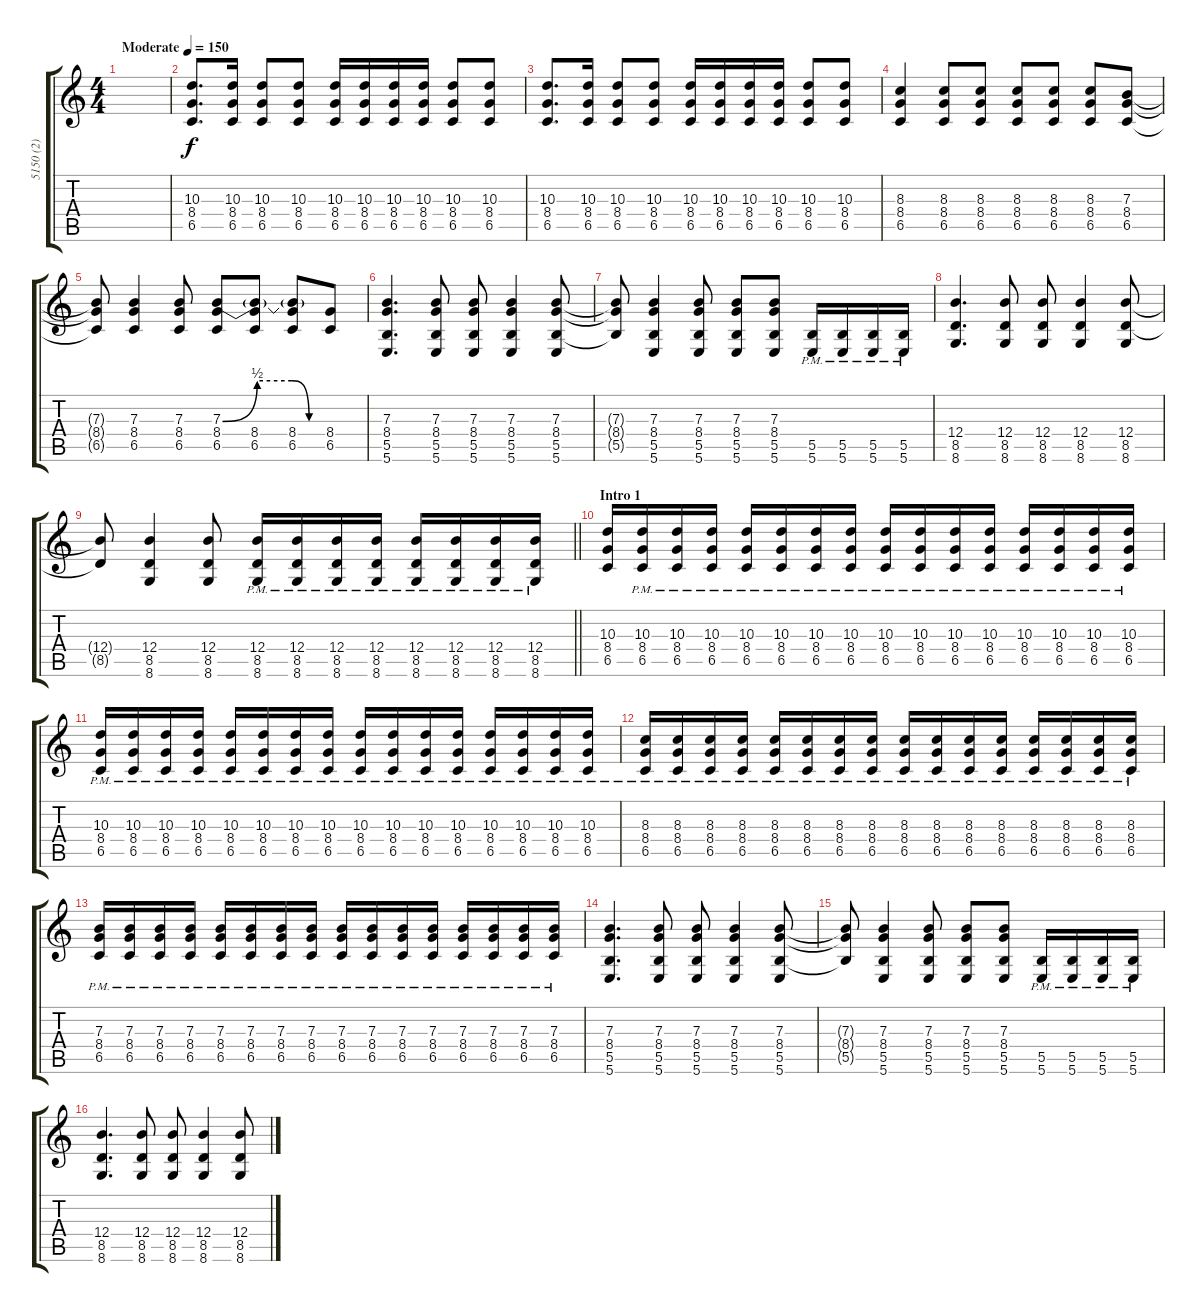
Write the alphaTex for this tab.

\track ("5150 (2)" "5150 (2)") {instrument electricguitarjazz}
\staff {score tabs}
\tuning (Db4 Ab3 E3 B2 Gb2 B1) {hide}
\ts (4 4)
\tempo (150 "Moderate")
\clef g2
\ks c
|
(10.3 8.4 6.5).8{d instrument overdrivenguitar} (10.3 8.4 6.5).16 (10.3 8.4 6.5).8 (10.3 8.4 6.5).8 (10.3 8.4 6.5).16 (10.3 8.4 6.5).16 (10.3 8.4 6.5).16 (10.3 8.4 6.5).16 (10.3 8.4 6.5).8 (10.3 8.4 6.5).8 |
(10.3 8.4 6.5).8{d} (10.3 8.4 6.5).16 (10.3 8.4 6.5).8 (10.3 8.4 6.5).8 (10.3 8.4 6.5).16 (10.3 8.4 6.5).16 (10.3 8.4 6.5).16 (10.3 8.4 6.5).16 (10.3 8.4 6.5).8 (10.3 8.4 6.5).8 |
(8.3 8.4 6.5).4 (8.3 8.4 6.5).8 (8.3 8.4 6.5).8 (8.3 8.4 6.5).8 (8.3 8.4 6.5).8 (8.3 8.4 6.5).8 (7.3 8.4 6.5).8 |
(7.3{t} 8.4{t} 6.5{t}).8 (7.3 8.4 6.5).4 (7.3 8.4 6.5).8 (7.3{be (custom 0 0 20 2 40 2 50 0 60 0)} 8.4 6.5).8 (7.3{t} 8.4 6.5).8 (7.3{t} 8.4 6.5).8 (8.4 6.5).8 |
(7.3 8.4 5.5 5.6).4{d} (7.3 8.4 5.5 5.6).8 (7.3 8.4 5.5 5.6).8 (7.3 8.4 5.5 5.6).4 (7.3 8.4 5.5 5.6).8 |
(7.3{t} 8.4{t} 5.5{t}).8 (7.3 8.4 5.5 5.6).4 (7.3 8.4 5.5 5.6).8 (7.3 8.4 5.5 5.6).8 (7.3 8.4 5.5 5.6).8 (5.5 5.6{pm}).16 (5.5 5.6{pm}).16 (5.5 5.6{pm}).16 (5.5 5.6{pm}).16 |
(12.4 8.5 8.6).4{d} (12.4 8.5 8.6).8 (12.4 8.5 8.6).8 (12.4 8.5 8.6).4 (12.4 8.5 8.6).8 |
\barLineRight lightlight
(12.4{t} 8.5{t}).8 (12.4 8.5 8.6).4 (12.4 8.5 8.6).8 (12.4 8.5 8.6{pm}).16 (12.4 8.5 8.6{pm}).16 (12.4 8.5 8.6{pm}).16 (12.4 8.5 8.6{pm}).16 (12.4 8.5 8.6{pm}).16 (12.4 8.5 8.6{pm}).16 (12.4 8.5 8.6{pm}).16 (12.4 8.5 8.6{pm}).16 |
\section ("" "Intro 1")
(10.3 8.4 6.5).16 (10.3 8.4 6.5{pm}).16 (10.3 8.4 6.5{pm}).16 (10.3 8.4 6.5{pm}).16 (10.3 8.4 6.5{pm}).16 (10.3 8.4 6.5{pm}).16 (10.3 8.4 6.5{pm}).16 (10.3 8.4 6.5{pm}).16 (10.3 8.4 6.5{pm}).16 (10.3 8.4 6.5{pm}).16 (10.3 8.4 6.5{pm}).16 (10.3 8.4 6.5{pm}).16 (10.3 8.4 6.5{pm}).16 (10.3 8.4 6.5{pm}).16 (10.3 8.4 6.5{pm}).16 (10.3 8.4 6.5{pm}).16 |
(10.3 8.4 6.5{pm}).16 (10.3 8.4 6.5{pm}).16 (10.3 8.4 6.5{pm}).16 (10.3 8.4 6.5{pm}).16 (10.3 8.4 6.5{pm}).16 (10.3 8.4 6.5{pm}).16 (10.3 8.4 6.5{pm}).16 (10.3 8.4 6.5{pm}).16 (10.3 8.4 6.5{pm}).16 (10.3 8.4 6.5{pm}).16 (10.3 8.4 6.5{pm}).16 (10.3 8.4 6.5{pm}).16 (10.3 8.4 6.5{pm}).16 (10.3 8.4 6.5{pm}).16 (10.3 8.4 6.5{pm}).16 (10.3 8.4 6.5{pm}).16 |
(8.3 8.4 6.5{pm}).16 (8.3 8.4 6.5{pm}).16 (8.3 8.4 6.5{pm}).16 (8.3 8.4 6.5{pm}).16 (8.3 8.4 6.5{pm}).16 (8.3 8.4 6.5{pm}).16 (8.3 8.4 6.5{pm}).16 (8.3 8.4 6.5{pm}).16 (8.3 8.4 6.5{pm}).16 (8.3 8.4 6.5{pm}).16 (8.3 8.4 6.5{pm}).16 (8.3 8.4 6.5{pm}).16 (8.3 8.4 6.5{pm}).16 (8.3 8.4 6.5{pm}).16 (8.3 8.4 6.5{pm}).16 (8.3 8.4 6.5{pm}).16 |
(7.3 8.4 6.5{pm}).16 (7.3 8.4 6.5{pm}).16 (7.3 8.4 6.5{pm}).16 (7.3 8.4 6.5{pm}).16 (7.3 8.4 6.5{pm}).16 (7.3 8.4 6.5{pm}).16 (7.3 8.4 6.5{pm}).16 (7.3 8.4 6.5{pm}).16 (7.3 8.4 6.5{pm}).16 (7.3 8.4 6.5{pm}).16 (7.3 8.4 6.5{pm}).16 (7.3 8.4 6.5{pm}).16 (7.3 8.4 6.5{pm}).16 (7.3 8.4 6.5{pm}).16 (7.3 8.4 6.5{pm}).16 (7.3 8.4 6.5{pm}).16 |
(7.3 8.4 5.5 5.6).4{d} (7.3 8.4 5.5 5.6).8 (7.3 8.4 5.5 5.6).8 (7.3 8.4 5.5 5.6).4 (7.3 8.4 5.5 5.6).8 |
(7.3{t} 8.4{t} 5.5{t}).8 (7.3 8.4 5.5 5.6).4 (7.3 8.4 5.5 5.6).8 (7.3 8.4 5.5 5.6).8 (7.3 8.4 5.5 5.6).8 (5.5 5.6{pm}).16 (5.5 5.6{pm}).16 (5.5 5.6{pm}).16 (5.5 5.6{pm}).16 |
(12.4 8.5 8.6).4{d} (12.4 8.5 8.6).8 (12.4 8.5 8.6).8 (12.4 8.5 8.6).4 (12.4 8.5 8.6).8
